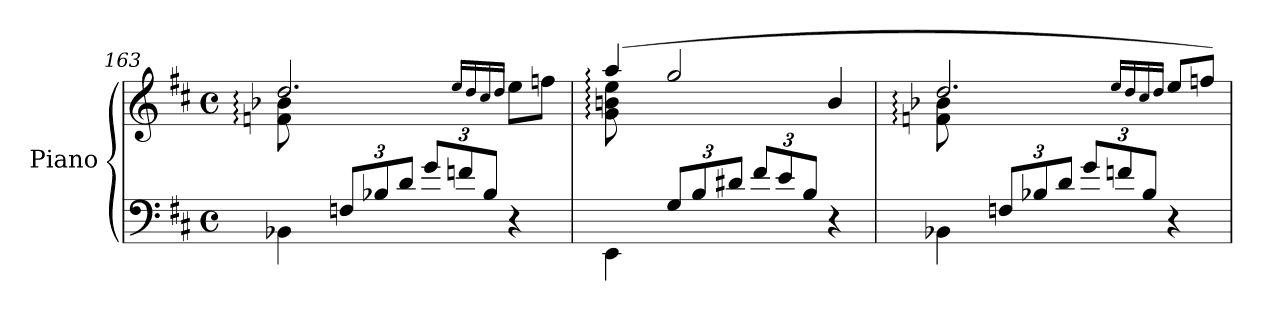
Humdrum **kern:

**kern	**kern
*part1	*part1
*staff2	*staff1
*I"Piano	*
*I'Pno	*
!!LO:LB:g=z
*clefF4	*clefG2
*k[f#c#]	*k[f#c#]
*M4/4	*M4/4
*met(c)	*met(c)
=163	=163
*	*^
*	*	*^
4BB-X\	2.dd/	8fn\: 8b-X\:	2.fyy: 2.b-yy: 2.ddyy:
.	.	2..ryy	.
*Xbrackettup	*	*	*
12Fn/L	.	.	.
12B-X/	.	.	.
12d/J	.	.	.
12g/L	.	.	.
12fn/	.	.	.
12B-/J	.	.	.
.	16qee/LL	.	.
.	16qdd/	.	.
.	16qcc#/	.	.
.	16qdd/JJ	.	.
4r	8ee\L	.	4ryy
.	8ffn\J	.	.
=164	=164	=164	=164
4EE\	(4aa/	8g\: 8bn\: 8ee\:	4gyy: 4byy: 4eeyy: 4aayy:
.	.	2..ryy	.
12G/L	2gg/	.	2.ryy
12B/	.	.	.
12d#X/J	.	.	.
12f#/L	.	.	.
12e/	.	.	.
12B/J	.	.	.
4r	4b/	.	.
=165	=165	=165	=165
4BB-X\	2.dd/	8fn\: 8b-X\:	2.fyy: 2.b-yy: 2.ddyy:
.	.	2..ryy	.
12Fn/L	.	.	.
12B-X/	.	.	.
12d/J	.	.	.
12g/L	.	.	.
12fn/	.	.	.
12B-/J	.	.	.
.	16qee/LL	.	.
.	16qdd/	.	.
.	16qcc#/	.	.
.	16qdd/JJ	.	.
4r	8ee/L	.	4ryy
.	8ffn/J)	.	.
*	*v	*v	*v
=	=
*-	*-
